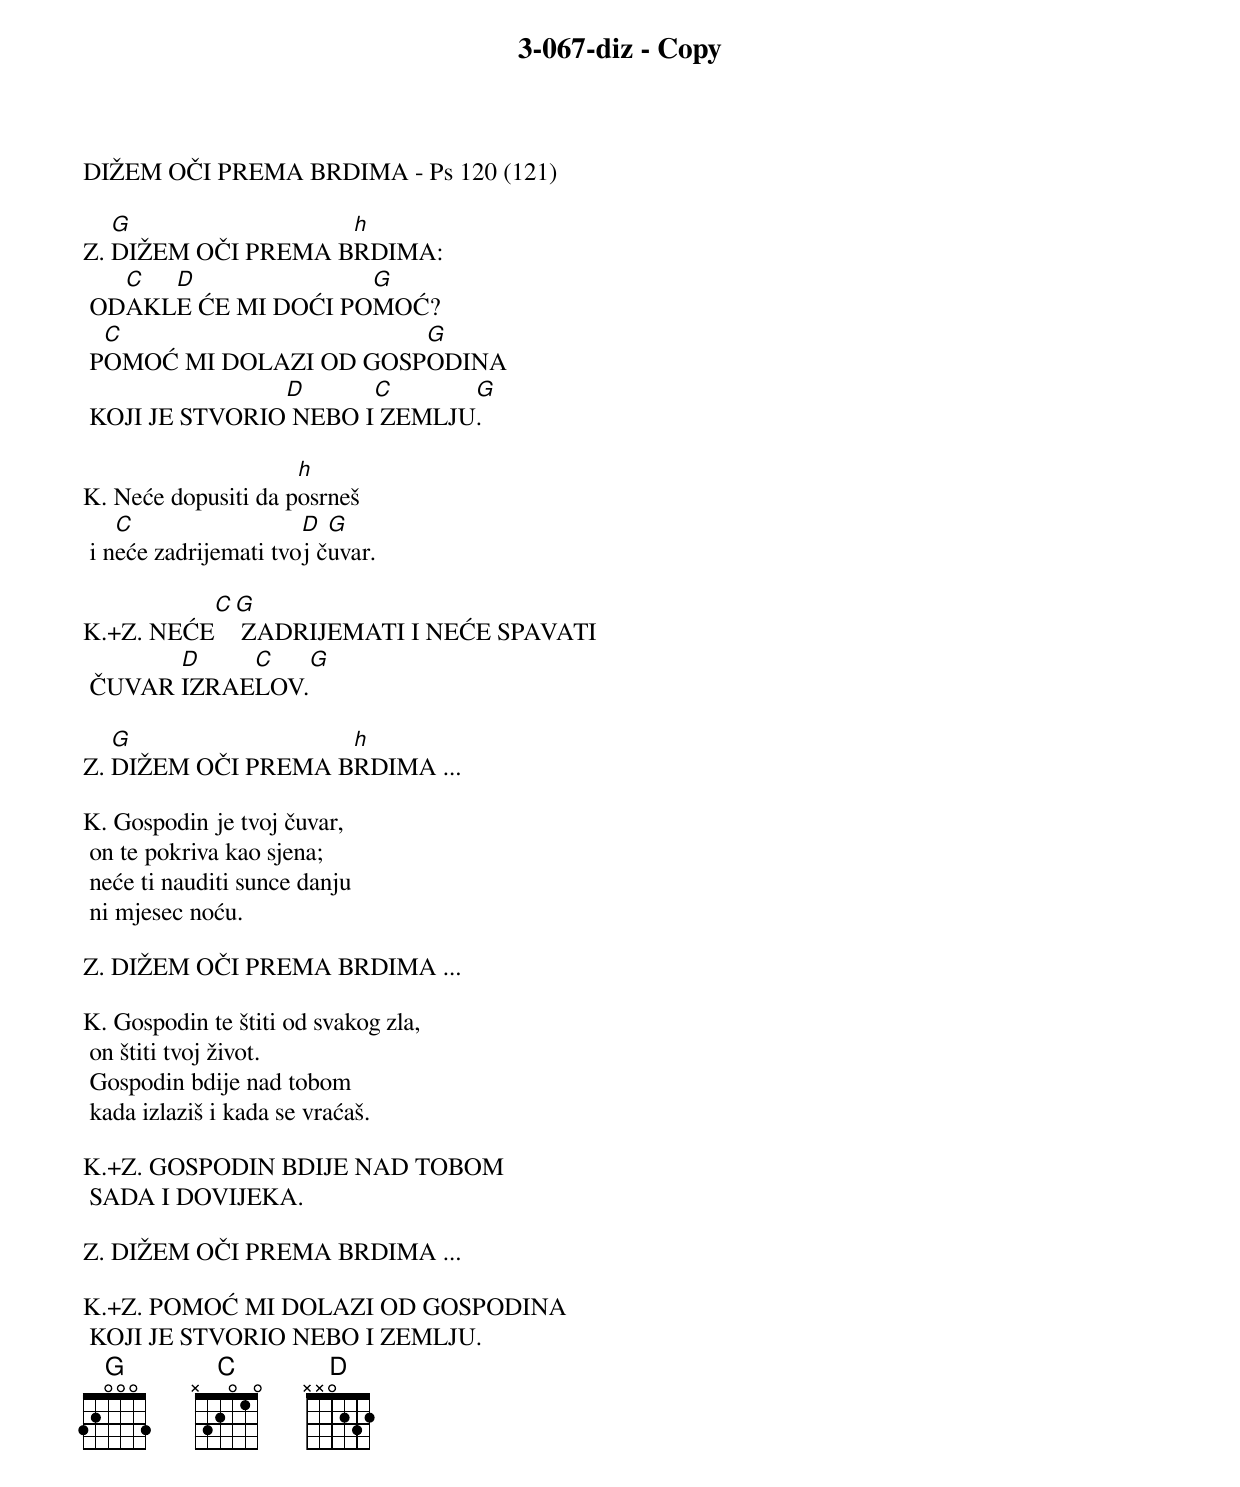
{title: 3-067-diz - Copy}

DIŽEM OČI PREMA BRDIMA - Ps 120 (121)

Z.	[G]DIŽEM OČI PREMA B[h]RDIMA:
	OD[C]AKL[D]E ĆE MI DOĆI PO[G]MOĆ?
	P[C]OMOĆ MI DOLAZI OD GOSP[G]ODINA
	KOJI JE STVORIO[D] NEBO I[C] ZEMLJU[G].

K.	Neće dopusiti da p[h]osrneš
	i n[C]eće zadrijemati tvo[D]j č[G]uvar.

K.+Z.	NEĆE[C][G] ZADRIJEMATI I NEĆE SPAVATI
	ČUVAR [D]IZRAE[C]LOV.[G]

Z.	[G]DIŽEM OČI PREMA B[h]RDIMA ...

K.	Gospodin je tvoj čuvar,
	on te pokriva kao sjena;
	neće ti nauditi sunce danju
	ni mjesec noću.

Z.	DIŽEM OČI PREMA BRDIMA ...

K.	Gospodin te štiti od svakog zla,
	on štiti tvoj život.
	Gospodin bdije nad tobom
	kada izlaziš i kada se vraćaš.

K.+Z.	GOSPODIN BDIJE NAD TOBOM
	SADA I DOVIJEKA.

Z.	DIŽEM OČI PREMA BRDIMA ...

K.+Z.	POMOĆ MI DOLAZI OD GOSPODINA
	KOJI JE STVORIO NEBO I ZEMLJU.
